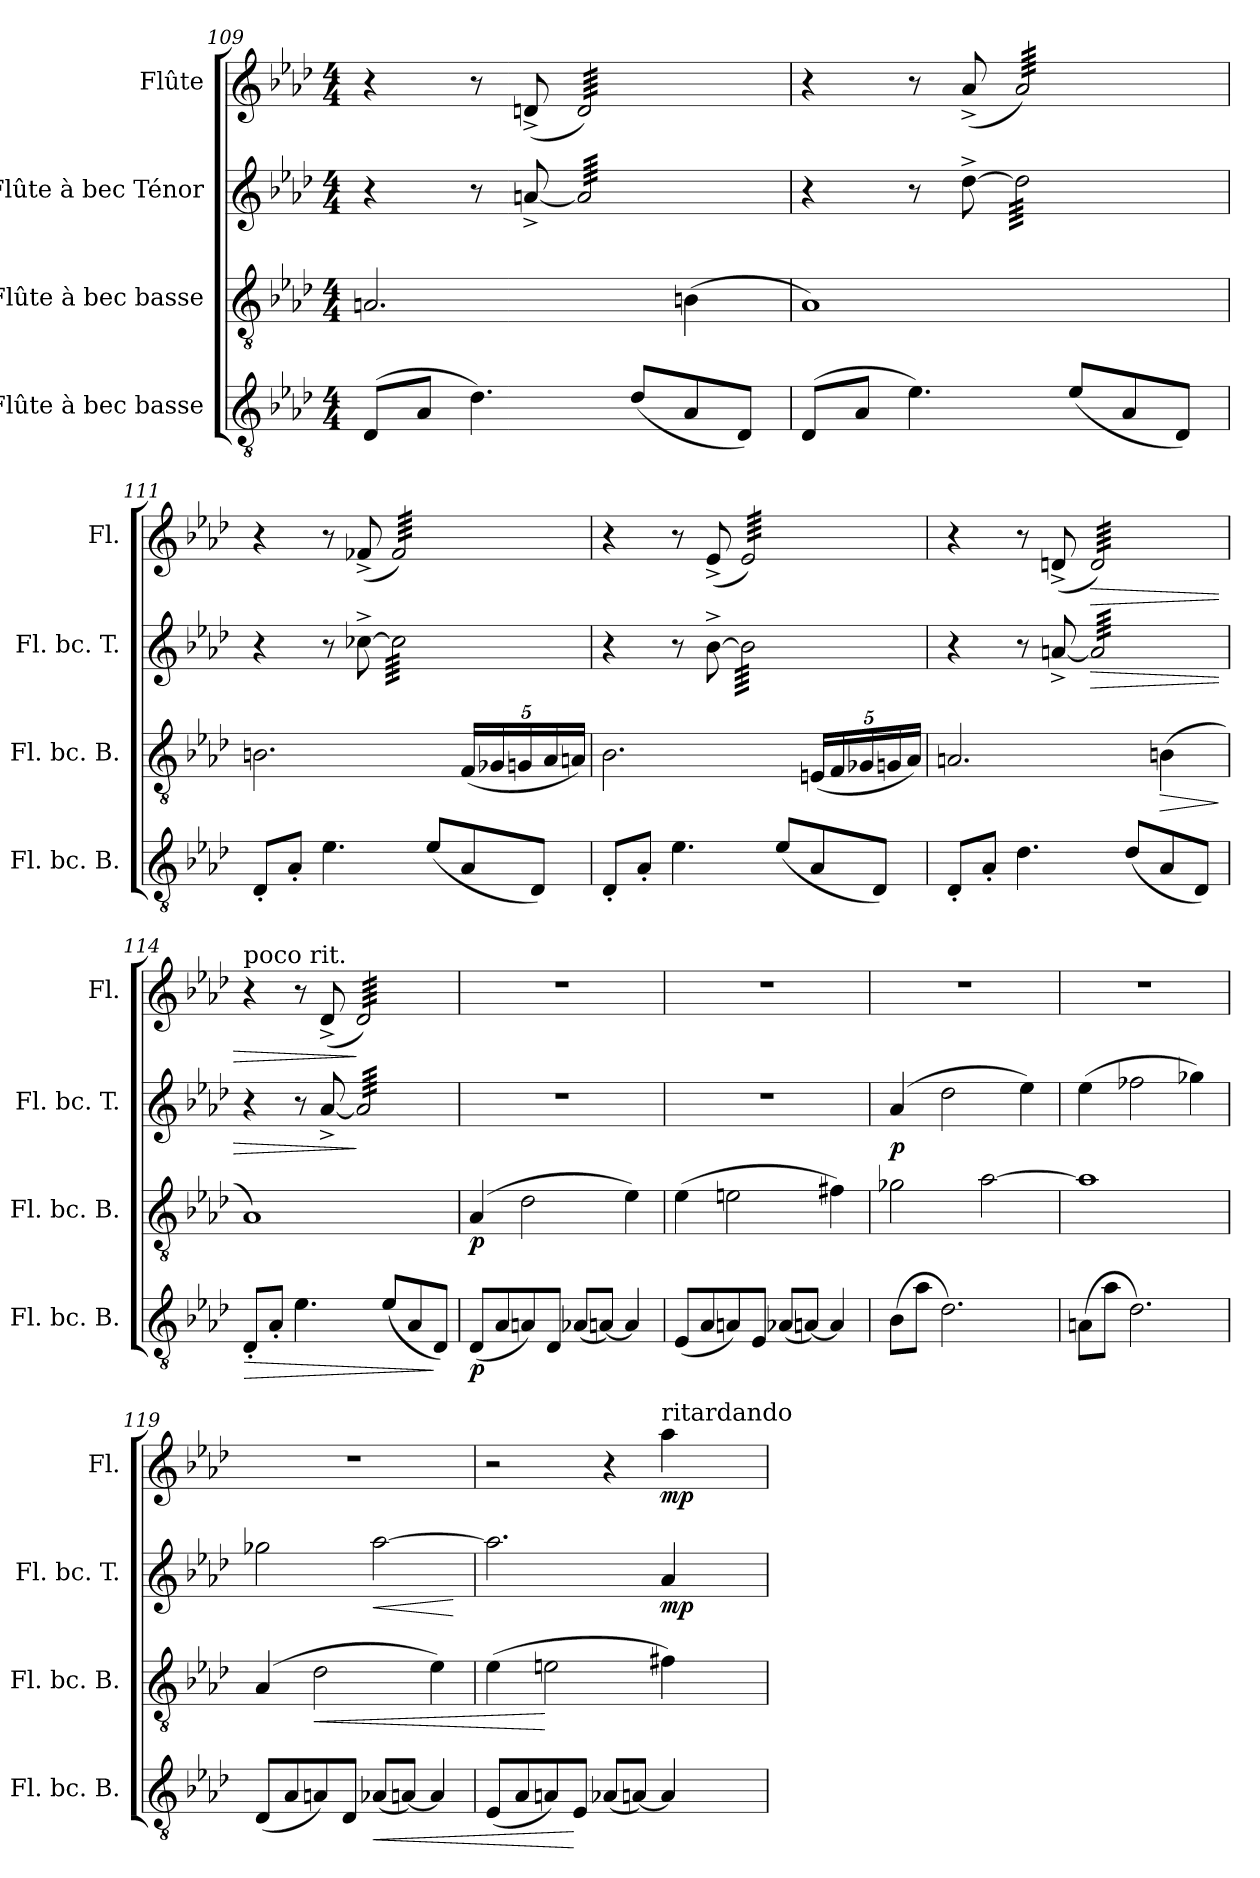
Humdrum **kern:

**kern	**dynam	**kern	**dynam	**kern	**dynam	**kern	**dynam
*part4	*part4	*part3	*part3	*part2	*part2	*part1	*part1
*staff4	*staff4	*staff3	*staff3	*staff2	*staff2	*staff1	*staff1
*I"Flûte à bec basse	*	*I"Flûte à bec basse	*	*I"Flûte à bec Ténor	*	*I"Flûte	*
*I'Fl. bc. B.	*	*I'Fl. bc. B.	*	*I'Fl. bc. T.	*	*I'Fl.	*
*clefGv2	*	*clefGv2	*	*clefG2	*	*clefG2	*
*k[b-e-a-d-]	*	*k[b-e-a-d-]	*	*k[b-e-a-d-]	*	*k[b-e-a-d-]	*
*M4/4	*	*M4/4	*	*M4/4	*	*M4/4	*
=109	=109	=109	=109	=109	=109	=109	=109
(8D-/L	.	2.An/	.	4r	.	4r	.
8A-/J	.	.	.	.	.	.	.
4.d-\)	.	.	.	8r	.	8r	.
.	.	.	.	[8an^/	.	(8dn^/	.
*	*	*	*	*tremolo	*	*	*
*	*	*	*	*	*	*tremolo	*
.	.	.	.	64a/]LLLL	.	64d/)LLLL	.
.	.	.	.	64a/	.	64d/)	.
.	.	.	.	64a/	.	64d/)	.
.	.	.	.	64a/	.	64d/)	.
.	.	.	.	64a/	.	64d/)	.
.	.	.	.	64a/	.	64d/)	.
.	.	.	.	64a/	.	64d/)	.
.	.	.	.	64a/	.	64d/)	.
(8d-/L	.	.	.	64a/	.	64d/)	.
.	.	.	.	64a/	.	64d/)	.
.	.	.	.	64a/	.	64d/)	.
.	.	.	.	64a/	.	64d/)	.
.	.	.	.	64a/	.	64d/)	.
.	.	.	.	64a/	.	64d/)	.
.	.	.	.	64a/	.	64d/)	.
.	.	.	.	64a/	.	64d/)	.
8A-/	.	(4Bn\	.	64a/	.	64d/)	.
.	.	.	.	64a/	.	64d/)	.
.	.	.	.	64a/	.	64d/)	.
.	.	.	.	64a/	.	64d/)	.
.	.	.	.	64a/	.	64d/)	.
.	.	.	.	64a/	.	64d/)	.
.	.	.	.	64a/	.	64d/)	.
.	.	.	.	64a/	.	64d/)	.
8D-/J)	.	.	.	64a/	.	64d/)	.
.	.	.	.	64a/	.	64d/)	.
.	.	.	.	64a/	.	64d/)	.
.	.	.	.	64a/	.	64d/)	.
.	.	.	.	64a/	.	64d/)	.
.	.	.	.	64a/	.	64d/)	.
.	.	.	.	64a/	.	64d/)	.
.	.	.	.	64a/JJJJ	.	64d/)JJJJ	.
*	*	*	*	*	*	*Xtremolo	*
*	*	*	*	*Xtremolo	*	*	*
=110	=110	=110	=110	=110	=110	=110	=110
(8D-/L	.	1A-)	.	4r	.	4r	.
8A-/J	.	.	.	.	.	.	.
4.e-\)	.	.	.	8r	.	8r	.
.	.	.	.	[8dd-^\	.	(8a-^/	.
*	*	*	*	*tremolo	*	*	*
*	*	*	*	*	*	*tremolo	*
.	.	.	.	64dd-\]LLLL	.	64a-/)LLLL	.
.	.	.	.	64dd-\	.	64a-/)	.
.	.	.	.	64dd-\	.	64a-/)	.
.	.	.	.	64dd-\	.	64a-/)	.
.	.	.	.	64dd-\	.	64a-/)	.
.	.	.	.	64dd-\	.	64a-/)	.
.	.	.	.	64dd-\	.	64a-/)	.
.	.	.	.	64dd-\	.	64a-/)	.
(8e-/L	.	.	.	64dd-\	.	64a-/)	.
.	.	.	.	64dd-\	.	64a-/)	.
.	.	.	.	64dd-\	.	64a-/)	.
.	.	.	.	64dd-\	.	64a-/)	.
.	.	.	.	64dd-\	.	64a-/)	.
.	.	.	.	64dd-\	.	64a-/)	.
.	.	.	.	64dd-\	.	64a-/)	.
.	.	.	.	64dd-\	.	64a-/)	.
8A-/	.	.	.	64dd-\	.	64a-/)	.
.	.	.	.	64dd-\	.	64a-/)	.
.	.	.	.	64dd-\	.	64a-/)	.
.	.	.	.	64dd-\	.	64a-/)	.
.	.	.	.	64dd-\	.	64a-/)	.
.	.	.	.	64dd-\	.	64a-/)	.
.	.	.	.	64dd-\	.	64a-/)	.
.	.	.	.	64dd-\	.	64a-/)	.
8D-/J)	.	.	.	64dd-\	.	64a-/)	.
.	.	.	.	64dd-\	.	64a-/)	.
.	.	.	.	64dd-\	.	64a-/)	.
.	.	.	.	64dd-\	.	64a-/)	.
.	.	.	.	64dd-\	.	64a-/)	.
.	.	.	.	64dd-\	.	64a-/)	.
.	.	.	.	64dd-\	.	64a-/)	.
.	.	.	.	64dd-\JJJJ	.	64a-/)JJJJ	.
*	*	*	*	*	*	*Xtremolo	*
*	*	*	*	*Xtremolo	*	*	*
=111	=111	=111	=111	=111	=111	=111	=111
8D-'/L	.	2.Bn\	.	4r	.	4r	.
8A-'/J	.	.	.	.	.	.	.
4.e-\	.	.	.	8r	.	8r	.
.	.	.	.	[8cc-X^\	.	(8f-X^/	.
*	*	*	*	*tremolo	*	*	*
*	*	*	*	*	*	*tremolo	*
.	.	.	.	64cc-\]LLLL	.	64f-/)LLLL	.
.	.	.	.	64cc-\	.	64f-/)	.
.	.	.	.	64cc-\	.	64f-/)	.
.	.	.	.	64cc-\	.	64f-/)	.
.	.	.	.	64cc-\	.	64f-/)	.
.	.	.	.	64cc-\	.	64f-/)	.
.	.	.	.	64cc-\	.	64f-/)	.
.	.	.	.	64cc-\	.	64f-/)	.
(8e-/L	.	.	.	64cc-\	.	64f-/)	.
.	.	.	.	64cc-\	.	64f-/)	.
.	.	.	.	64cc-\	.	64f-/)	.
.	.	.	.	64cc-\	.	64f-/)	.
.	.	.	.	64cc-\	.	64f-/)	.
.	.	.	.	64cc-\	.	64f-/)	.
.	.	.	.	64cc-\	.	64f-/)	.
.	.	.	.	64cc-\	.	64f-/)	.
*	*	*Xbrackettup	*	*	*	*	*
8A-/	.	(20F/LL	.	64cc-\	.	64f-/)	.
.	.	.	.	64cc-\	.	64f-/)	.
.	.	.	.	64cc-\	.	64f-/)	.
.	.	.	.	64cc-\	.	64f-/)	.
.	.	20G-X/	.	.	.	.	.
.	.	.	.	64cc-\	.	64f-/)	.
.	.	.	.	64cc-\	.	64f-/)	.
.	.	.	.	64cc-\	.	64f-/)	.
.	.	20Gn/	.	.	.	.	.
.	.	.	.	64cc-\	.	64f-/)	.
8D-/J)	.	.	.	64cc-\	.	64f-/)	.
.	.	.	.	64cc-\	.	64f-/)	.
.	.	20A-/	.	.	.	.	.
.	.	.	.	64cc-\	.	64f-/)	.
.	.	.	.	64cc-\	.	64f-/)	.
.	.	.	.	64cc-\	.	64f-/)	.
.	.	20An/JJ)	.	.	.	.	.
.	.	.	.	64cc-\	.	64f-/)	.
.	.	.	.	64cc-\	.	64f-/)	.
.	.	.	.	64cc-\JJJJ	.	64f-/)JJJJ	.
*	*	*	*	*	*	*Xtremolo	*
*	*	*	*	*Xtremolo	*	*	*
!!LO:LB:g=z
=112	=112	=112	=112	=112	=112	=112	=112
8D-'/L	.	2.B-\	.	4r	.	4r	.
8A-'/J	.	.	.	.	.	.	.
4.e-\	.	.	.	8r	.	8r	.
.	.	.	.	[8b-^\	.	(8e-^/	.
*	*	*	*	*tremolo	*	*	*
*	*	*	*	*	*	*tremolo	*
.	.	.	.	64b-\]LLLL	.	64e-/)LLLL	.
.	.	.	.	64b-\	.	64e-/)	.
.	.	.	.	64b-\	.	64e-/)	.
.	.	.	.	64b-\	.	64e-/)	.
.	.	.	.	64b-\	.	64e-/)	.
.	.	.	.	64b-\	.	64e-/)	.
.	.	.	.	64b-\	.	64e-/)	.
.	.	.	.	64b-\	.	64e-/)	.
(8e-/L	.	.	.	64b-\	.	64e-/)	.
.	.	.	.	64b-\	.	64e-/)	.
.	.	.	.	64b-\	.	64e-/)	.
.	.	.	.	64b-\	.	64e-/)	.
.	.	.	.	64b-\	.	64e-/)	.
.	.	.	.	64b-\	.	64e-/)	.
.	.	.	.	64b-\	.	64e-/)	.
.	.	.	.	64b-\	.	64e-/)	.
8A-/	.	(20En/LL	.	64b-\	.	64e-/)	.
.	.	.	.	64b-\	.	64e-/)	.
.	.	.	.	64b-\	.	64e-/)	.
.	.	.	.	64b-\	.	64e-/)	.
.	.	20F/	.	.	.	.	.
.	.	.	.	64b-\	.	64e-/)	.
.	.	.	.	64b-\	.	64e-/)	.
.	.	.	.	64b-\	.	64e-/)	.
.	.	20G-X/	.	.	.	.	.
.	.	.	.	64b-\	.	64e-/)	.
8D-/J)	.	.	.	64b-\	.	64e-/)	.
.	.	.	.	64b-\	.	64e-/)	.
.	.	20Gn/	.	.	.	.	.
.	.	.	.	64b-\	.	64e-/)	.
.	.	.	.	64b-\	.	64e-/)	.
.	.	.	.	64b-\	.	64e-/)	.
.	.	20A-/JJ)	.	.	.	.	.
.	.	.	.	64b-\	.	64e-/)	.
.	.	.	.	64b-\	.	64e-/)	.
.	.	.	.	64b-\JJJJ	.	64e-/)JJJJ	.
*	*	*	*	*	*	*Xtremolo	*
*	*	*	*	*Xtremolo	*	*	*
=113	=113	=113	=113	=113	=113	=113	=113
8D-'/L	.	2.An/	.	4r	.	4r	.
8A-'/J	.	.	.	.	.	.	.
4.d-\	.	.	.	8r	.	8r	.
.	.	.	.	[8an^/	.	(8dn^/	.
!	!	!	!	!	!LO:HP:b	!	!LO:HP:b
*	*	*	*	*tremolo	*	*	*
*	*	*	*	*	*	*tremolo	*
.	.	.	.	64a/]LLLL	>	64d/)LLLL	>
.	.	.	.	64a/	.	64d/)	.
.	.	.	.	64a/	.	64d/)	.
.	.	.	.	64a/	.	64d/)	.
.	.	.	.	64a/	.	64d/)	.
.	.	.	.	64a/	.	64d/)	.
.	.	.	.	64a/	.	64d/)	.
.	.	.	.	64a/	.	64d/)	.
(8d-/L	.	.	.	64a/	.	64d/)	.
.	.	.	.	64a/	.	64d/)	.
.	.	.	.	64a/	.	64d/)	.
.	.	.	.	64a/	.	64d/)	.
.	.	.	.	64a/	.	64d/)	.
.	.	.	.	64a/	.	64d/)	.
.	.	.	.	64a/	.	64d/)	.
.	.	.	.	64a/	.	64d/)	.
!	!	!	!LO:HP:b	!	!	!	!
8A-/	.	(4Bn\	>	64a/	.	64d/)	.
.	.	.	.	64a/	.	64d/)	.
.	.	.	.	64a/	.	64d/)	.
.	.	.	.	64a/	.	64d/)	.
.	.	.	.	64a/	.	64d/)	.
.	.	.	.	64a/	.	64d/)	.
.	.	.	.	64a/	.	64d/)	.
.	.	.	.	64a/	.	64d/)	.
8D-/J)	.	.	.	64a/	.	64d/)	.
.	.	.	.	64a/	.	64d/)	.
.	.	.	.	64a/	.	64d/)	.
.	.	.	.	64a/	.	64d/)	.
.	.	.	.	64a/	.	64d/)	.
.	.	.	.	64a/	.	64d/)	.
.	.	.	.	64a/	.	64d/)	.
.	.	.	.	64a/JJJJ	.	64d/)JJJJ	.
*	*	*	*	*	*	*Xtremolo	*
*	*	*	*	*Xtremolo	*	*	*
.	.	.	]	.	.	.	.
=114	=114	=114	=114	=114	=114	=114	=114
!	!	!	!	!	!	!LO:TX:a:t=poco rit.	!
!	!LO:HP:b	!	!	!	!	!	!
8D-'/L	>	1A-)	.	4r	.	4r	.
8A-'/J	.	.	.	.	.	.	.
4.e-\	.	.	.	8r	.	8r	.
.	.	.	.	[8a-^/	.	(8d-^/	.
*	*	*	*	*tremolo	*	*	*
*	*	*	*	*	*	*tremolo	*
.	.	.	.	64a-/]LLLL	]	64d-/)LLLL	]
.	.	.	.	64a-/	.	64d-/)	.
.	.	.	.	64a-/	.	64d-/)	.
.	.	.	.	64a-/	.	64d-/)	.
.	.	.	.	64a-/	.	64d-/)	.
.	.	.	.	64a-/	.	64d-/)	.
.	.	.	.	64a-/	.	64d-/)	.
.	.	.	.	64a-/	.	64d-/)	.
(8e-/L	.	.	.	64a-/	.	64d-/)	.
.	.	.	.	64a-/	.	64d-/)	.
.	.	.	.	64a-/	.	64d-/)	.
.	.	.	.	64a-/	.	64d-/)	.
.	.	.	.	64a-/	.	64d-/)	.
.	.	.	.	64a-/	.	64d-/)	.
.	.	.	.	64a-/	.	64d-/)	.
.	.	.	.	64a-/	.	64d-/)	.
8A-/	.	.	.	64a-/	.	64d-/)	.
.	.	.	.	64a-/	.	64d-/)	.
.	.	.	.	64a-/	.	64d-/)	.
.	.	.	.	64a-/	.	64d-/)	.
.	.	.	.	64a-/	.	64d-/)	.
.	.	.	.	64a-/	.	64d-/)	.
.	.	.	.	64a-/	.	64d-/)	.
.	.	.	.	64a-/	.	64d-/)	.
8D-/J)	]	.	.	64a-/	.	64d-/)	.
.	.	.	.	64a-/	.	64d-/)	.
.	.	.	.	64a-/	.	64d-/)	.
.	.	.	.	64a-/	.	64d-/)	.
.	.	.	.	64a-/	.	64d-/)	.
.	.	.	.	64a-/	.	64d-/)	.
.	.	.	.	64a-/	.	64d-/)	.
.	.	.	.	64a-/JJJJ	.	64d-/)JJJJ	.
*	*	*	*	*	*	*Xtremolo	*
*	*	*	*	*Xtremolo	*	*	*
=115	=115	=115	=115	=115	=115	=115	=115
!	!LO:DY:b	!	!LO:DY:b	!	!	!	!
(8D-/L	p	(4A-/	p	1r	.	1r	.
8A-/	.	.	.	.	.	.	.
8An/)	.	2d-\	.	.	.	.	.
8D-/J	.	.	.	.	.	.	.
(8A-X/L	.	.	.	.	.	.	.
[8An/J)	.	.	.	.	.	.	.
4A/]	.	4e-\)	.	.	.	.	.
=116	=116	=116	=116	=116	=116	=116	=116
(8E-/L	.	(4e-\	.	1r	.	1r	.
8A-/	.	.	.	.	.	.	.
8An/)	.	2en\	.	.	.	.	.
8E-/J	.	.	.	.	.	.	.
(8A-X/L	.	.	.	.	.	.	.
[8An/J)	.	.	.	.	.	.	.
4A/]	.	4f#X\)	.	.	.	.	.
=117	=117	=117	=117	=117	=117	=117	=117
!	!	!	!	!	!LO:DY:b	!	!
(8B-\L	.	2g-X\	.	(4a-/	p	1r	.
8a-\J	.	.	.	.	.	.	.
2.d-\)	.	.	.	2dd-\	.	.	.
.	.	[2a-\	.	.	.	.	.
.	.	.	.	4ee-\)	.	.	.
=118	=118	=118	=118	=118	=118	=118	=118
(8An\L	.	1a-]	.	(4ee-\	.	1r	.
8a-\J	.	.	.	.	.	.	.
2.d-\)	.	.	.	2ff-X\	.	.	.
.	.	.	.	4gg-X\)	.	.	.
!!LO:LB:g=z
=119	=119	=119	=119	=119	=119	=119	=119
(8D-/L	.	(4A-/	.	2gg-X\	.	1r	.
8A-/	.	.	.	.	.	.	.
!	!	!	!LO:HP:b	!	!	!	!
8An/)	.	2d-\	<	.	.	.	.
8D-/J	.	.	.	.	.	.	.
!	!LO:HP:b	!	!	!	!LO:HP:b	!	!
(8A-X/L	<	.	.	[2aa-\	<	.	.
[8An/J)	.	.	.	.	.	.	.
4A/]	.	4e-\)	.	.	.	.	.
.	.	.	.	.	[	.	.
=120	=120	=120	=120	=120	=120	=120	=120
(8E-/L	.	(4e-\	.	2.aa-\]	.	2r	.
8A-/	.	.	.	.	.	.	.
8An/)	.	2en\	[	.	.	.	.
8E-/J	[	.	.	.	.	.	.
(8A-X/L	.	.	.	.	.	4r	.
[8An/J)	.	.	.	.	.	.	.
!	!	!	!	!	!	!LO:TX:a:t=ritardando	!
!	!	!	!	!	!LO:DY:b	!	!LO:DY:b
4A/]	.	4f#X\)	.	4a-/	mp	4aa-\	mp
=	=	=	=	=	=	=	=
*-	*-	*-	*-	*-	*-	*-	*-
